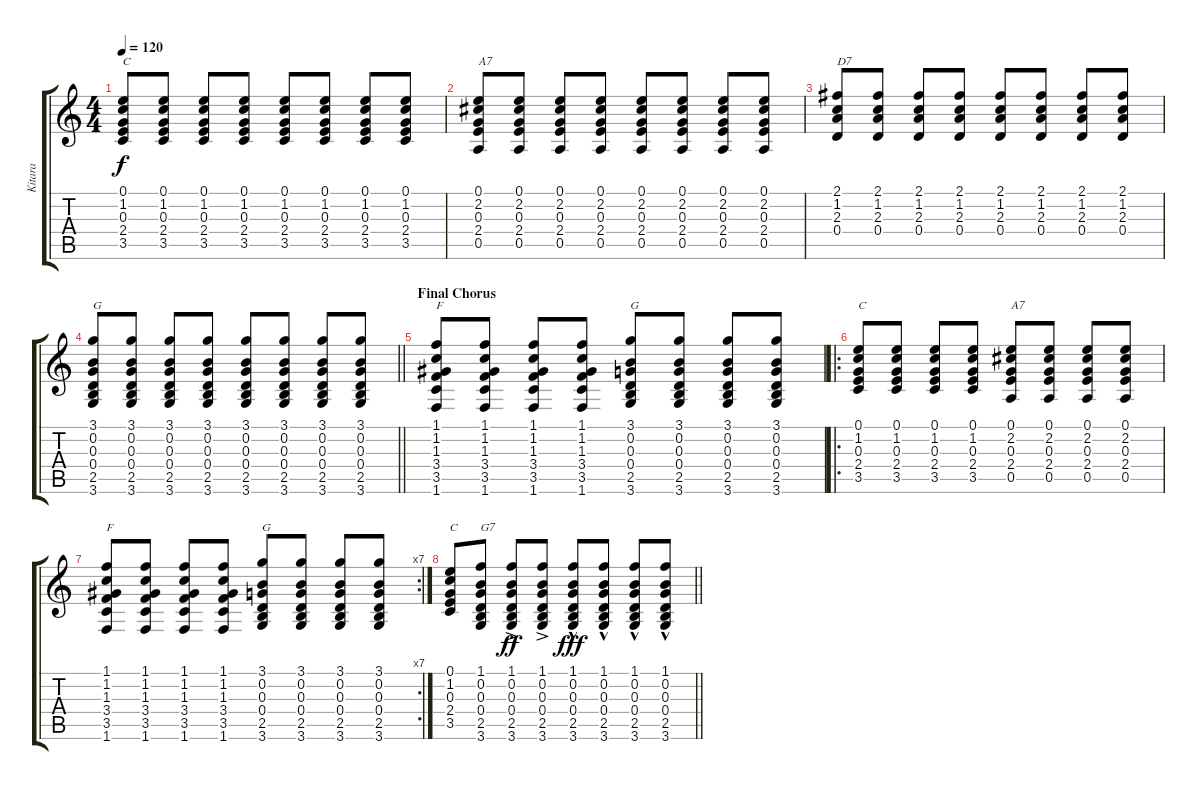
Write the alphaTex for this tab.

\track ("Kitara" "Kitara") {instrument acousticguitarsteel}
\staff {score tabs}
\tuning (E4 B3 G3 D3 A2 E2) {hide}
\ts (4 4)
\tempo 120
\clef g2
\ks c
(0.1 1.2 0.3 2.4 3.5).8{txt "C" dy f} (0.1 1.2 0.3 2.4 3.5).8 (0.1 1.2 0.3 2.4 3.5).8 (0.1 1.2 0.3 2.4 3.5).8 (0.1 1.2 0.3 2.4 3.5).8 (0.1 1.2 0.3 2.4 3.5).8 (0.1 1.2 0.3 2.4 3.5).8 (0.1 1.2 0.3 2.4 3.5).8 |
(0.1 2.2 0.3 2.4 0.5).8{txt "A7"} (0.1 2.2 0.3 2.4 0.5).8 (0.1 2.2 0.3 2.4 0.5).8 (0.1 2.2 0.3 2.4 0.5).8 (0.1 2.2 0.3 2.4 0.5).8 (0.1 2.2 0.3 2.4 0.5).8 (0.1 2.2 0.3 2.4 0.5).8 (0.1 2.2 0.3 2.4 0.5).8 |
(2.1 1.2 2.3 0.4).8{txt "D7"} (2.1 1.2 2.3 0.4).8 (2.1 1.2 2.3 0.4).8 (2.1 1.2 2.3 0.4).8 (2.1 1.2 2.3 0.4).8 (2.1 1.2 2.3 0.4).8 (2.1 1.2 2.3 0.4).8 (2.1 1.2 2.3 0.4).8 |
\barLineRight lightlight
(3.1 0.2 0.3 0.4 2.5 3.6).8{txt "G"} (3.1 0.2 0.3 0.4 2.5 3.6).8 (3.1 0.2 0.3 0.4 2.5 3.6).8 (3.1 0.2 0.3 0.4 2.5 3.6).8 (3.1 0.2 0.3 0.4 2.5 3.6).8 (3.1 0.2 0.3 0.4 2.5 3.6).8 (3.1 0.2 0.3 0.4 2.5 3.6).8 (3.1 0.2 0.3 0.4 2.5 3.6).8 |
\section ("" "Final Chorus")
(1.1 1.2 1.3 3.4 3.5 1.6).8{txt "F"} (1.1 1.2 1.3 3.4 3.5 1.6).8 (1.1 1.2 1.3 3.4 3.5 1.6).8 (1.1 1.2 1.3 3.4 3.5 1.6).8 (3.1 0.2 0.3 0.4 2.5 3.6).8{txt "G"} (3.1 0.2 0.3 0.4 2.5 3.6).8 (3.1 0.2 0.3 0.4 2.5 3.6).8 (3.1 0.2 0.3 0.4 2.5 3.6).8 |
\ro
(0.1 1.2 0.3 2.4 3.5).8{txt "C"} (0.1 1.2 0.3 2.4 3.5).8 (0.1 1.2 0.3 2.4 3.5).8 (0.1 1.2 0.3 2.4 3.5).8 (0.1 2.2 0.3 2.4 0.5).8{txt "A7"} (0.1 2.2 0.3 2.4 0.5).8 (0.1 2.2 0.3 2.4 0.5).8 (0.1 2.2 0.3 2.4 0.5).8 |
\rc 7
(1.1 1.2 1.3 3.4 3.5 1.6).8{txt "F"} (1.1 1.2 1.3 3.4 3.5 1.6).8 (1.1 1.2 1.3 3.4 3.5 1.6).8 (1.1 1.2 1.3 3.4 3.5 1.6).8 (3.1 0.2 0.3 0.4 2.5 3.6).8{txt "G"} (3.1 0.2 0.3 0.4 2.5 3.6).8 (3.1 0.2 0.3 0.4 2.5 3.6).8 (3.1 0.2 0.3 0.4 2.5 3.6).8 |
\barLineRight lightlight
(0.1 1.2 0.3 2.4 3.5).8{txt "C"} (1.1 0.2 0.3 0.4 2.5 3.6).8{txt "G7"} (1.1{ac} 0.2{ac} 0.3{ac} 0.4{ac} 2.5{ac} 3.6{ac}).8{dy ff} (1.1{ac} 0.2{ac} 0.3{ac} 0.4{ac} 2.5{ac} 3.6{ac}).8 (1.1{hac} 0.2{hac} 0.3{hac} 0.4{hac} 2.5{hac} 3.6{hac}).8{dy fff} (1.1{hac} 0.2{hac} 0.3{hac} 0.4{hac} 2.5{hac} 3.6{hac}).8 (1.1{hac} 0.2{hac} 0.3{hac} 0.4{hac} 2.5{hac} 3.6{hac}).8 (1.1{hac} 0.2{hac} 0.3{hac} 0.4{hac} 2.5{hac} 3.6{hac}).8
